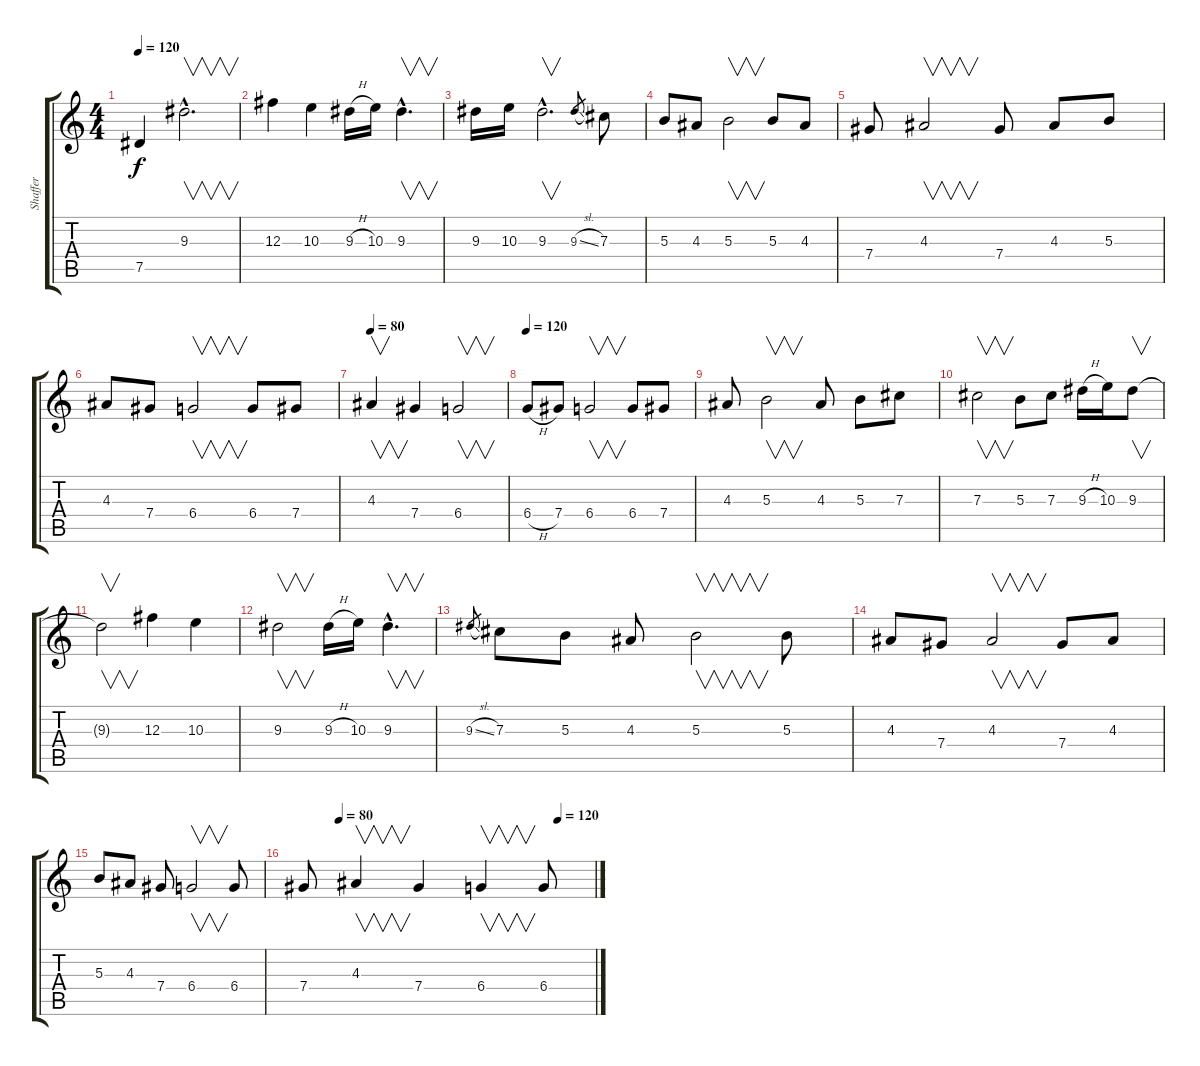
\track ("Shaffer" "Shaffer") {instrument distortionguitar}
\staff {score tabs}
\tuning (Eb4 Bb3 Gb3 Db3 Ab2 Eb2) {hide}
\ts (4 4)
\tempo 120
\clef g2
\ks c
7.5.4{dy f instrument distortionguitar} 9.3{hac}.2{v d} |
12.3.4 10.3.4 9.3{h}.16 10.3.16 9.3{hac}.4{v d} |
9.3.16 10.3.16 9.3{hac}.2{v d} 9.3{sl}.8{gr} 7.3.8 |
5.3.8 4.3.8 5.3.2{v} 5.3.8 4.3.8 |
7.4.8 4.3.2{v} 7.4.8 4.3.8 5.3.8 |
4.3.8 7.4.8 6.4.2{v} 6.4.8 7.4.8 |
\tempo 80
4.3.4{v} 7.4.4 6.4.2{v} |
\tempo 120
6.4{h}.8 7.4.8 6.4.2{v} 6.4.8 7.4.8 |
4.3.8 5.3.2{v} 4.3.8 5.3.8 7.3.8 |
7.3.2{v} 5.3.8 7.3.8 9.3{h}.16 10.3.16 9.3.8{v} |
9.3{t}.2{v} 12.3.4 10.3.4 |
9.3.2{v} 9.3{h}.16 10.3.16 9.3{hac}.4{v d} |
9.3{sl}.8{gr} 7.3.8 5.3.8 4.3.8 5.3.2{v} 5.3.8 |
4.3.8 7.4.8 4.3.2{v} 7.4.8 4.3.8 |
5.3.8 4.3.8 7.4.8 6.4.2{v} 6.4.8 |
\tempo (80 0.125)
\tempo (120 0.875)
7.4.8 4.3.4{v} 7.4.4 6.4.4{v} 6.4{h}.8
